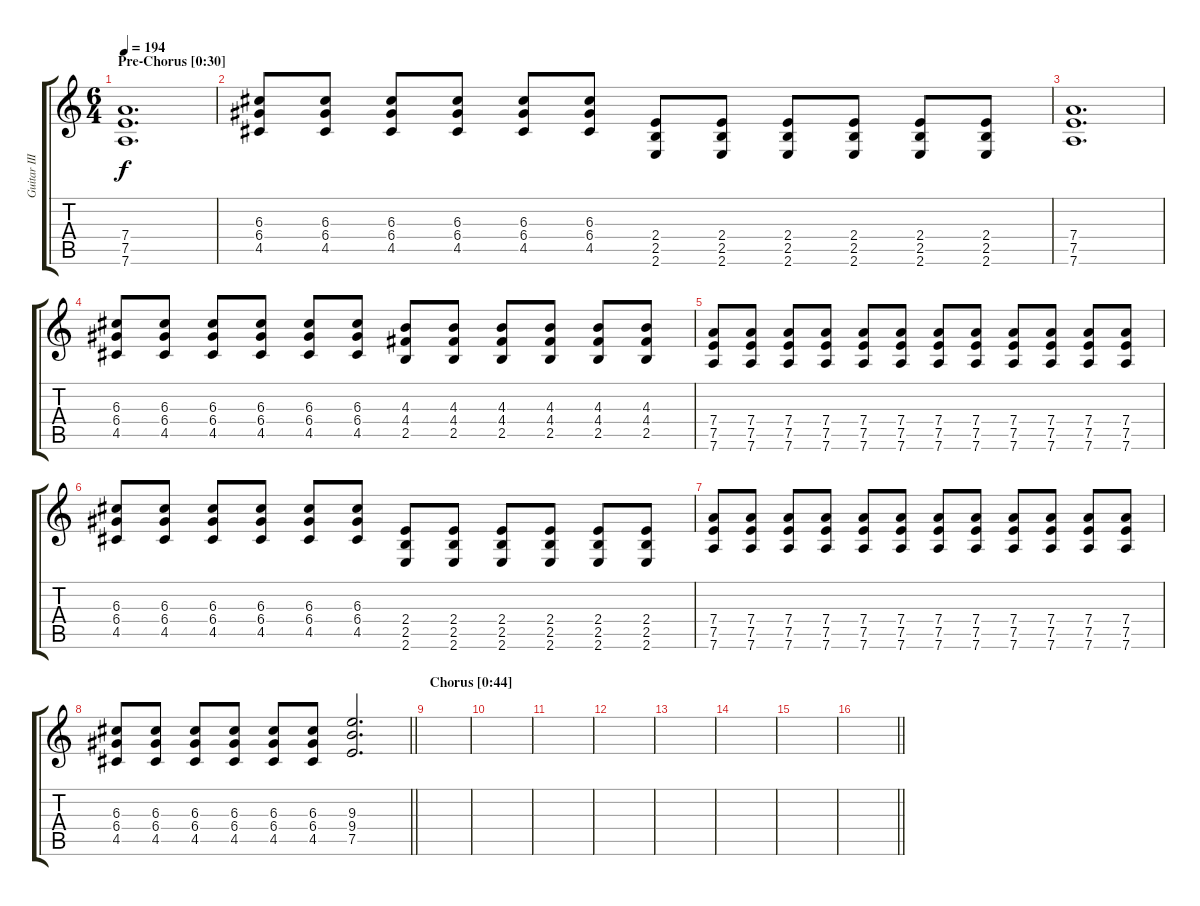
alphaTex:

\track ("Guitar III (Additional rhythm)" "Guitar III") {instrument distortionguitar}
\staff {score tabs}
\tuning (E4 B3 G3 D3 A2 D2) {hide}
\ts (6 4)
\section ("" "Pre-Chorus [0:30]")
\tempo 194
\clef g2
\ks c
(7.4 7.5 7.6).1{d dy f} |
(6.3 6.4 4.5).8 (6.3 6.4 4.5).8 (6.3 6.4 4.5).8 (6.3 6.4 4.5).8 (6.3 6.4 4.5).8 (6.3 6.4 4.5).8 (2.4 2.5 2.6).8 (2.4 2.5 2.6).8 (2.4 2.5 2.6).8 (2.4 2.5 2.6).8 (2.4 2.5 2.6).8 (2.4 2.5 2.6).8 |
(7.4 7.5 7.6).1{d} |
(6.3 6.4 4.5).8 (6.3 6.4 4.5).8 (6.3 6.4 4.5).8 (6.3 6.4 4.5).8 (6.3 6.4 4.5).8 (6.3 6.4 4.5).8 (4.3 4.4 2.5).8 (4.3 4.4 2.5).8 (4.3 4.4 2.5).8 (4.3 4.4 2.5).8 (4.3 4.4 2.5).8 (4.3 4.4 2.5).8 |
(7.4 7.5 7.6).8 (7.4 7.5 7.6).8 (7.4 7.5 7.6).8 (7.4 7.5 7.6).8 (7.4 7.5 7.6).8 (7.4 7.5 7.6).8 (7.4 7.5 7.6).8 (7.4 7.5 7.6).8 (7.4 7.5 7.6).8 (7.4 7.5 7.6).8 (7.4 7.5 7.6).8 (7.4 7.5 7.6).8 |
(6.3 6.4 4.5).8 (6.3 6.4 4.5).8 (6.3 6.4 4.5).8 (6.3 6.4 4.5).8 (6.3 6.4 4.5).8 (6.3 6.4 4.5).8 (2.4 2.5 2.6).8 (2.4 2.5 2.6).8 (2.4 2.5 2.6).8 (2.4 2.5 2.6).8 (2.4 2.5 2.6).8 (2.4 2.5 2.6).8 |
(7.4 7.5 7.6).8 (7.4 7.5 7.6).8 (7.4 7.5 7.6).8 (7.4 7.5 7.6).8 (7.4 7.5 7.6).8 (7.4 7.5 7.6).8 (7.4 7.5 7.6).8 (7.4 7.5 7.6).8 (7.4 7.5 7.6).8 (7.4 7.5 7.6).8 (7.4 7.5 7.6).8 (7.4 7.5 7.6).8 |
\barLineRight lightlight
(6.3 6.4 4.5).8 (6.3 6.4 4.5).8 (6.3 6.4 4.5).8 (6.3 6.4 4.5).8 (6.3 6.4 4.5).8 (6.3 6.4 4.5).8 (9.3 9.4 7.5).2{d} |
\section ("" "Chorus [0:44]")
|
|
|
|
|
|
|
\barLineRight lightlight
